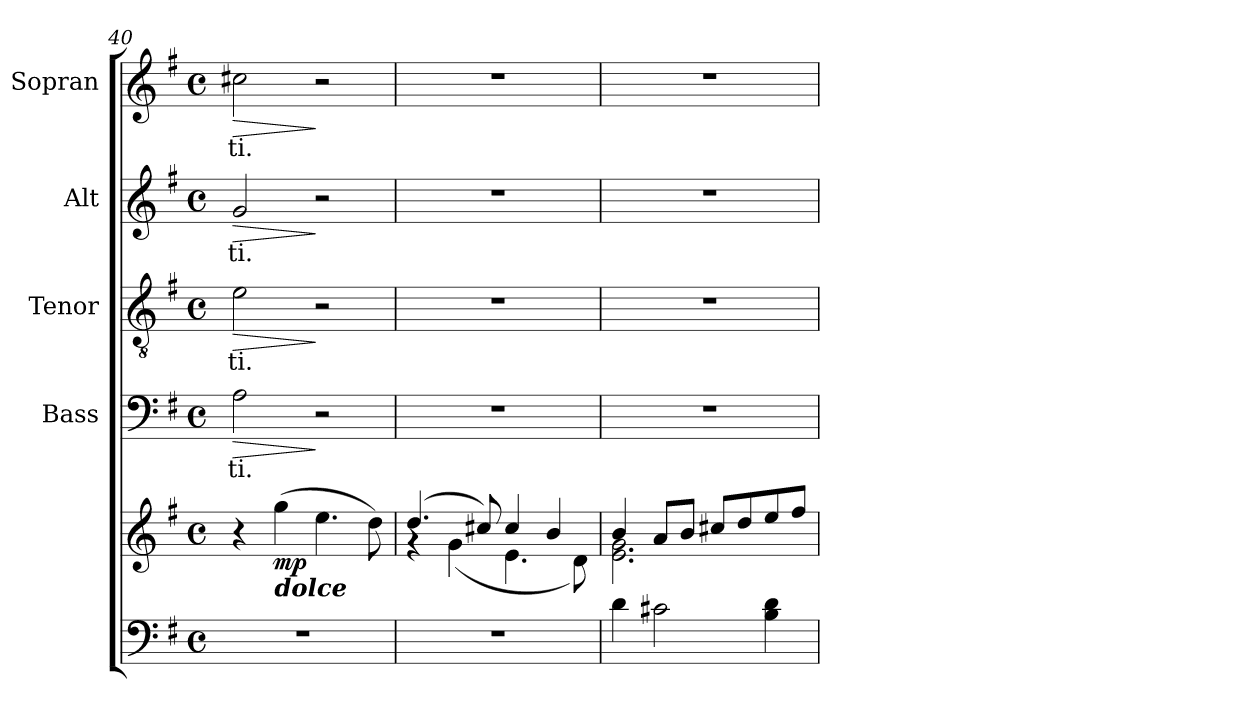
**kern	**kern	**dynam	**kern	**text	**dynam	**kern	**text	**dynam	**kern	**text	**dynam	**kern	**text	**dynam
*part5	*part5	*part5	*part4	*part4	*part4	*part3	*part3	*part3	*part2	*part2	*part2	*part1	*part1	*part1
*staff6	*staff5	*staff5/6	*staff4	*staff4	*staff4	*staff3	*staff3	*staff3	*staff2	*staff2	*staff2	*staff1	*staff1	*staff1
*	*	*	*I"Bass	*	*	*I"Tenor	*	*	*I"Alt	*	*	*I"Sopran	*	*
*	*	*	*I'B.	*	*	*I'T.	*	*	*I'A.	*	*	*I'S.	*	*
*clefF4	*clefG2	*	*clefF4	*	*	*clefGv2	*	*	*clefG2	*	*	*clefG2	*	*
*k[f#]	*k[f#]	*	*k[f#]	*	*	*k[f#]	*	*	*k[f#]	*	*	*k[f#]	*	*
*G:	*G:	*	*G:	*	*	*G:	*	*	*G:	*	*	*G:	*	*
*M4/4	*M4/4	*	*M4/4	*	*	*M4/4	*	*	*M4/4	*	*	*M4/4	*	*
*met(c)	*met(c)	*	*met(c)	*	*	*met(c)	*	*	*met(c)	*	*	*met(c)	*	*
=40	=40	=40	=40	=40	=40	=40	=40	=40	=40	=40	=40	=40	=40	=40
!	!	!	!	!LO:LY:b	!LO:HP:b	!	!LO:LY:b	!LO:HP:b	!	!LO:LY:b	!LO:HP:b	!	!LO:LY:b	!LO:HP:b
1r	4r	.	2A\	-ti.	>	2e\	-ti.	>	2g/	-ti.	>	2cc#X\	-ti.	>
!	!LO:TX:b:Bi:t=dolce	!	!	!	!	!	!	!	!	!	!	!	!	!
!	!	!LO:DY:b	!	!	!	!	!	!	!	!	!	!	!	!
.	(>4gg\	mp	.	.	.	.	.	.	.	.	.	.	.	.
.	4.ee\	.	2r	.	]	2r	.	]	2r	.	]	2r	.	]
.	8dd\)	.	.	.	.	.	.	.	.	.	.	.	.	.
=41	=41	=41	=41	=41	=41	=41	=41	=41	=41	=41	=41	=41	=41	=41
*	*^	*	*	*	*	*	*	*	*	*	*	*	*	*
1r	(4.dd/	4rf	.	1r	.	.	1r	.	.	1r	.	.	1r	.	.
.	.	(<4g\	.	.	.	.	.	.	.	.	.	.	.	.	.
.	8cc#X/)	.	.	.	.	.	.	.	.	.	.	.	.	.	.
.	4cc#/	4.e\	.	.	.	.	.	.	.	.	.	.	.	.	.
.	4b/	.	.	.	.	.	.	.	.	.	.	.	.	.	.
.	.	8d\)	.	.	.	.	.	.	.	.	.	.	.	.	.
!!LO:PB:g=z
=42	=42	=42	=42	=42	=42	=42	=42	=42	=42	=42	=42	=42	=42	=42	=42
4d\	4b/	2.e\ 2.g\	.	1r	.	.	1r	.	.	1r	.	.	1r	.	.
2c#X\	8a/L	.	.	.	.	.	.	.	.	.	.	.	.	.	.
.	8b/J	.	.	.	.	.	.	.	.	.	.	.	.	.	.
.	8cc#X/L	.	.	.	.	.	.	.	.	.	.	.	.	.	.
.	8dd/	.	.	.	.	.	.	.	.	.	.	.	.	.	.
4B\ 4d\	8ee/	4ryy	.	.	.	.	.	.	.	.	.	.	.	.	.
.	8ff#/J	.	.	.	.	.	.	.	.	.	.	.	.	.	.
*	*v	*v	*	*	*	*	*	*	*	*	*	*	*	*	*
=	=	=	=	=	=	=	=	=	=	=	=	=	=	=
*-	*-	*-	*-	*-	*-	*-	*-	*-	*-	*-	*-	*-	*-	*-
